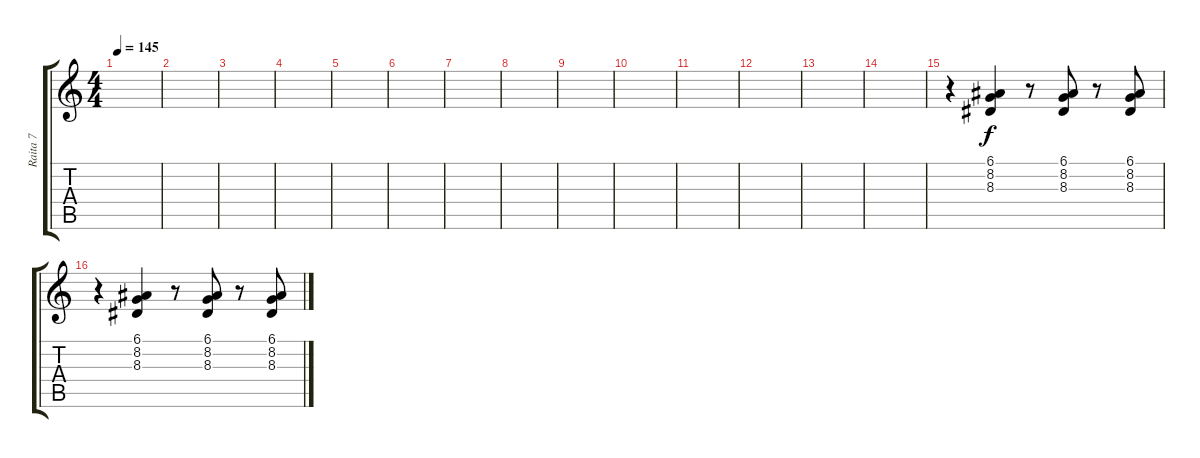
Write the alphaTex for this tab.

\track ("Raita 7" "Raita 7") {instrument rockorgan}
\staff {score tabs}
\tuning (E4 B3 G3 D3 A2 E2) {hide}
\ts (4 4)
\tempo 145
\clef g2
\ks c
|
|
|
|
|
|
|
|
|
|
|
|
|
|
r.4{instrument rockorgan} (6.1 8.2 8.3).4 r.8 (6.1 8.2 8.3).8 r.8 (6.1 8.2 8.3).8 |
r.4 (6.1 8.2 8.3).4 r.8 (6.1 8.2 8.3).8 r.8 (6.1 8.2 8.3).8
